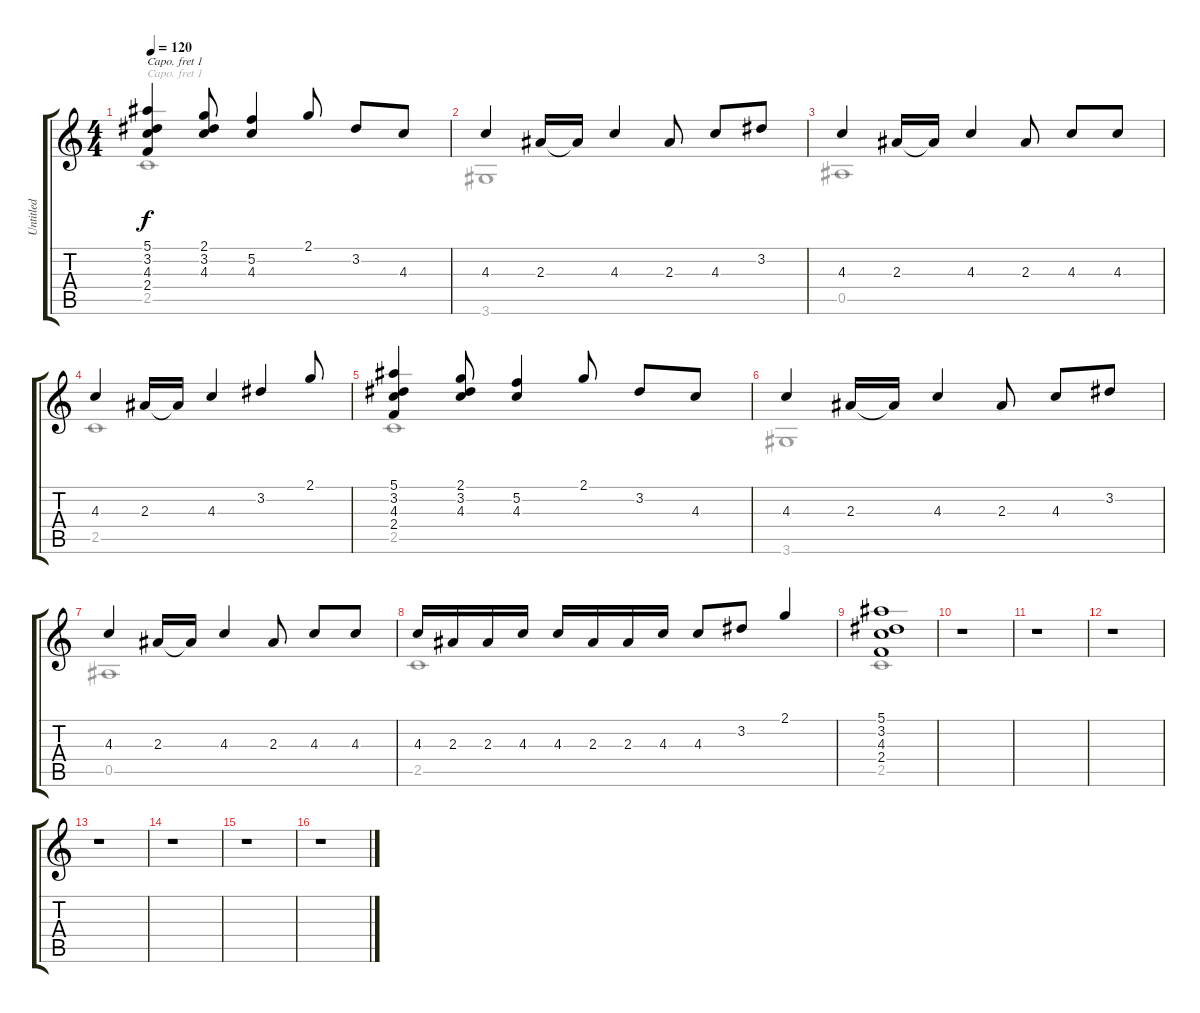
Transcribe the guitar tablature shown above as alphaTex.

\track ("Untitled" "Untitled") {instrument acousticguitarnylon}
\staff {score tabs}
\capo 1
\tuning (E4 B3 G3 D3 A2 E2) {hide}
\voice
\ts (4 4)
\tempo 120
\clef g2
\ks c
(5.1 3.2 4.3 2.4).4{dy f} (2.1 3.2 4.3).8 (5.2 4.3).4 2.1.8 3.2.8 4.3.8 |
4.3.4 2.3.16 2.3{t}.16 4.3.4 2.3.8 4.3.8 3.2.8 |
4.3.4 2.3.16 2.3{t}.16 4.3.4 2.3.8 4.3.8 4.3.8 |
4.3.4 2.3.16 2.3{t}.16 4.3.4 3.2.4 2.1.8 |
(5.1 3.2 4.3 2.4).4 (2.1 3.2 4.3).8 (5.2 4.3).4 2.1.8 3.2.8 4.3.8 |
4.3.4 2.3.16 2.3{t}.16 4.3.4 2.3.8 4.3.8 3.2.8 |
4.3.4 2.3.16 2.3{t}.16 4.3.4 2.3.8 4.3.8 4.3.8 |
4.3.16 2.3.16 2.3.16 4.3.16 4.3.16 2.3.16 2.3.16 4.3.16 4.3.8 3.2.8 2.1.4 |
(5.1 3.2 4.3 2.4).1 |
r.1 |
r.1 |
r.1 |
r.1 |
r.1 |
r.1 |
r.1
\voice
\clef g2
\ottava regular
\simile none
\ks c
2.5.1{dy f} |
3.6.1 |
0.5.1 |
2.5.1 |
2.5.1 |
3.6.1 |
0.5.1 |
2.5.1 |
2.5.1 |
|
|
|
|
|
|
